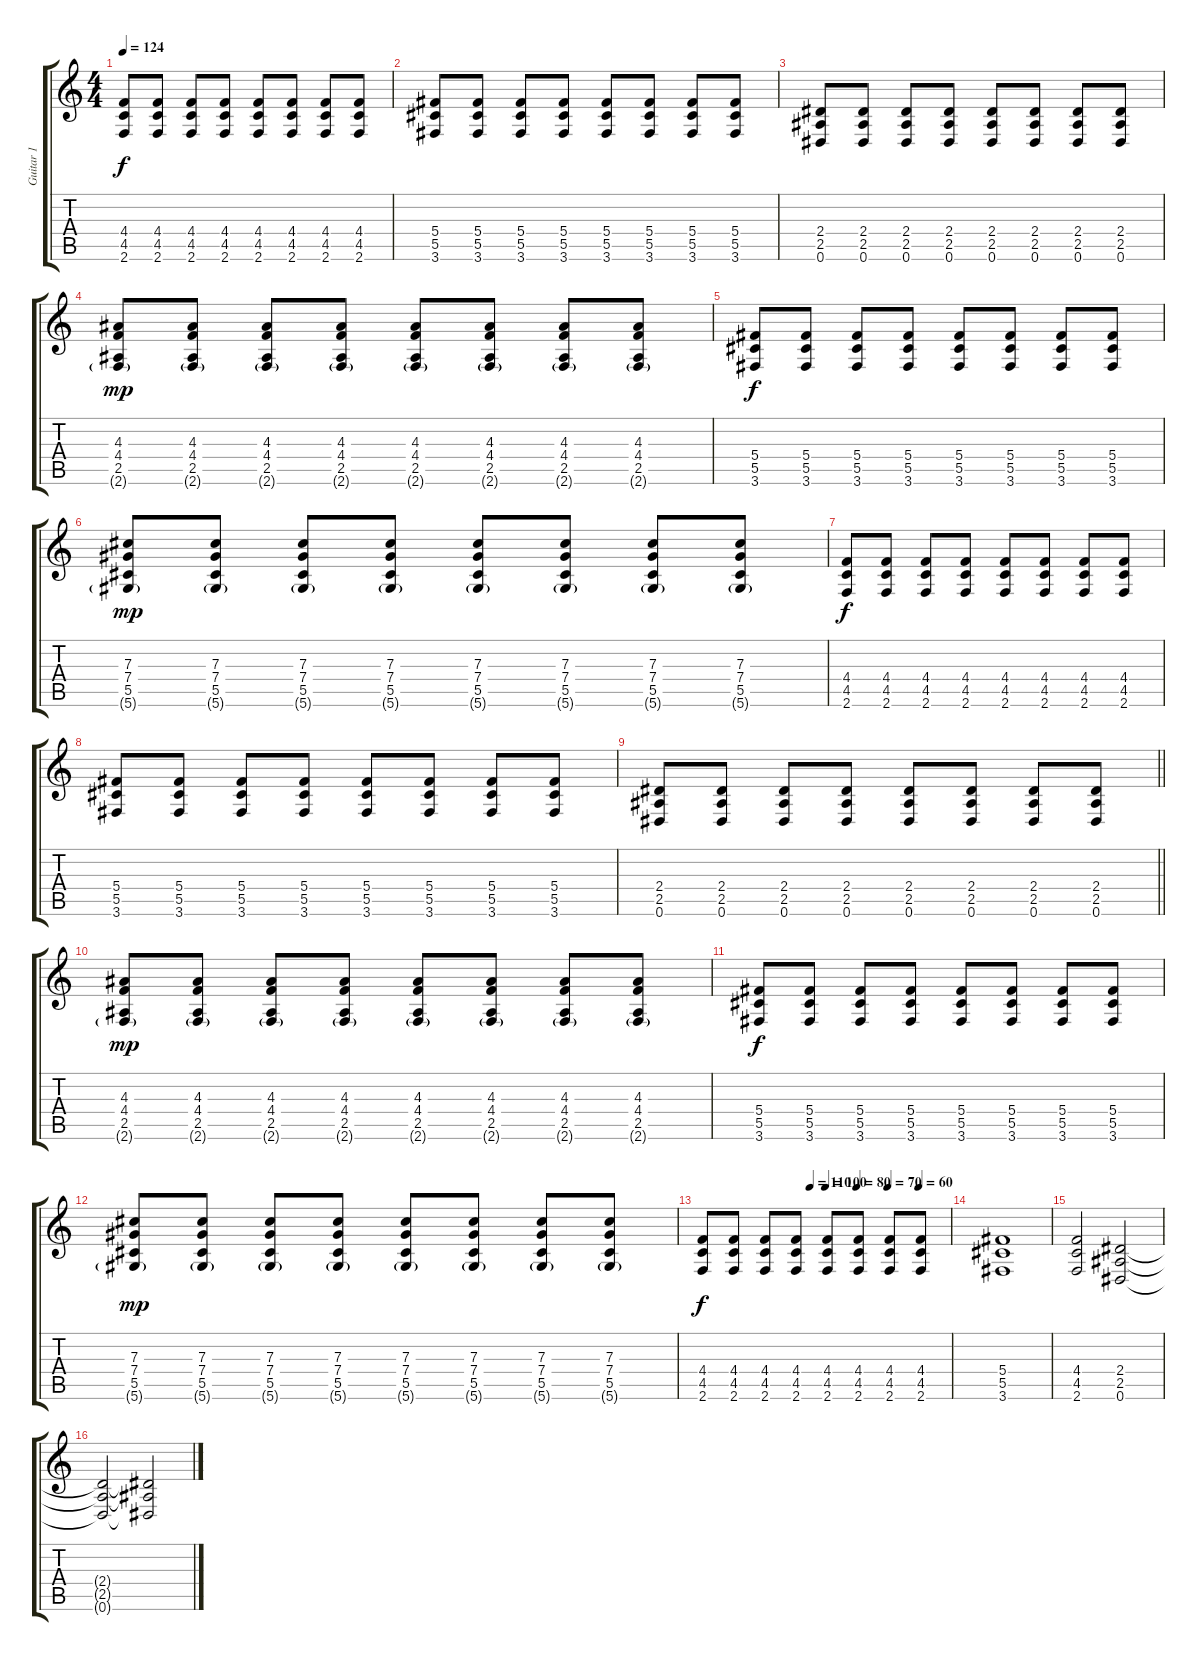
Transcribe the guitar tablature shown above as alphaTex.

\track ("Guitar 1" "Guitar 1") {instrument distortionguitar}
\staff {score tabs}
\tuning (Eb4 Bb3 Gb3 Db3 Ab2 Eb2) {hide}
\ts (4 4)
\tempo 124
\clef g2
\ks c
(4.4 4.5 2.6).8{dy f} (4.4 4.5 2.6).8 (4.4 4.5 2.6).8 (4.4 4.5 2.6).8 (4.4 4.5 2.6).8 (4.4 4.5 2.6).8 (4.4 4.5 2.6).8 (4.4 4.5 2.6).8 |
(5.4 5.5 3.6).8 (5.4 5.5 3.6).8 (5.4 5.5 3.6).8 (5.4 5.5 3.6).8 (5.4 5.5 3.6).8 (5.4 5.5 3.6).8 (5.4 5.5 3.6).8 (5.4 5.5 3.6).8 |
(2.4 2.5 0.6).8 (2.4 2.5 0.6).8 (2.4 2.5 0.6).8 (2.4 2.5 0.6).8 (2.4 2.5 0.6).8 (2.4 2.5 0.6).8 (2.4 2.5 0.6).8 (2.4 2.5 0.6).8 |
(4.3 4.4 2.5 2.6{g}).8{dy mp} (4.3 4.4 2.5 2.6{g}).8 (4.3 4.4 2.5 2.6{g}).8 (4.3 4.4 2.5 2.6{g}).8 (4.3 4.4 2.5 2.6{g}).8 (4.3 4.4 2.5 2.6{g}).8 (4.3 4.4 2.5 2.6{g}).8 (4.3 4.4 2.5 2.6{g}).8 |
(5.4 5.5 3.6).8{dy f} (5.4 5.5 3.6).8 (5.4 5.5 3.6).8 (5.4 5.5 3.6).8 (5.4 5.5 3.6).8 (5.4 5.5 3.6).8 (5.4 5.5 3.6).8 (5.4 5.5 3.6).8 |
(7.3 7.4 5.5 5.6{g}).8{dy mp} (7.3 7.4 5.5 5.6{g}).8 (7.3 7.4 5.5 5.6{g}).8 (7.3 7.4 5.5 5.6{g}).8 (7.3 7.4 5.5 5.6{g}).8 (7.3 7.4 5.5 5.6{g}).8 (7.3 7.4 5.5 5.6{g}).8 (7.3 7.4 5.5 5.6{g}).8 |
(4.4 4.5 2.6).8{dy f} (4.4 4.5 2.6).8 (4.4 4.5 2.6).8 (4.4 4.5 2.6).8 (4.4 4.5 2.6).8 (4.4 4.5 2.6).8 (4.4 4.5 2.6).8 (4.4 4.5 2.6).8 |
(5.4 5.5 3.6).8 (5.4 5.5 3.6).8 (5.4 5.5 3.6).8 (5.4 5.5 3.6).8 (5.4 5.5 3.6).8 (5.4 5.5 3.6).8 (5.4 5.5 3.6).8 (5.4 5.5 3.6).8 |
\barLineRight lightlight
(2.4 2.5 0.6).8 (2.4 2.5 0.6).8 (2.4 2.5 0.6).8 (2.4 2.5 0.6).8 (2.4 2.5 0.6).8 (2.4 2.5 0.6).8 (2.4 2.5 0.6).8 (2.4 2.5 0.6).8 |
(4.3 4.4 2.5 2.6{g}).8{dy mp} (4.3 4.4 2.5 2.6{g}).8 (4.3 4.4 2.5 2.6{g}).8 (4.3 4.4 2.5 2.6{g}).8 (4.3 4.4 2.5 2.6{g}).8 (4.3 4.4 2.5 2.6{g}).8 (4.3 4.4 2.5 2.6{g}).8 (4.3 4.4 2.5 2.6{g}).8 |
(5.4 5.5 3.6).8{dy f} (5.4 5.5 3.6).8 (5.4 5.5 3.6).8 (5.4 5.5 3.6).8 (5.4 5.5 3.6).8 (5.4 5.5 3.6).8 (5.4 5.5 3.6).8 (5.4 5.5 3.6).8 |
(7.3 7.4 5.5 5.6{g}).8{dy mp} (7.3 7.4 5.5 5.6{g}).8 (7.3 7.4 5.5 5.6{g}).8 (7.3 7.4 5.5 5.6{g}).8 (7.3 7.4 5.5 5.6{g}).8 (7.3 7.4 5.5 5.6{g}).8 (7.3 7.4 5.5 5.6{g}).8 (7.3 7.4 5.5 5.6{g}).8 |
\tempo (100 0.5)
\tempo (80 0.625)
\tempo (70 0.75)
\tempo (60 0.875)
\tempo (110 0.4375)
(4.4 4.5 2.6).8{dy f} (4.4 4.5 2.6).8 (4.4 4.5 2.6).8 (4.4 4.5 2.6).8 (4.4 4.5 2.6).8 (4.4 4.5 2.6).8 (4.4 4.5 2.6).8 (4.4 4.5 2.6).8 |
(5.4 5.5 3.6).1 |
(4.4 4.5 2.6).2 (2.4 2.5 0.6).2{volume 0} |
(2.4{t} 2.5{t} 0.6{t}).2 (2.4{t} 2.5{t} 0.6{t}).2
